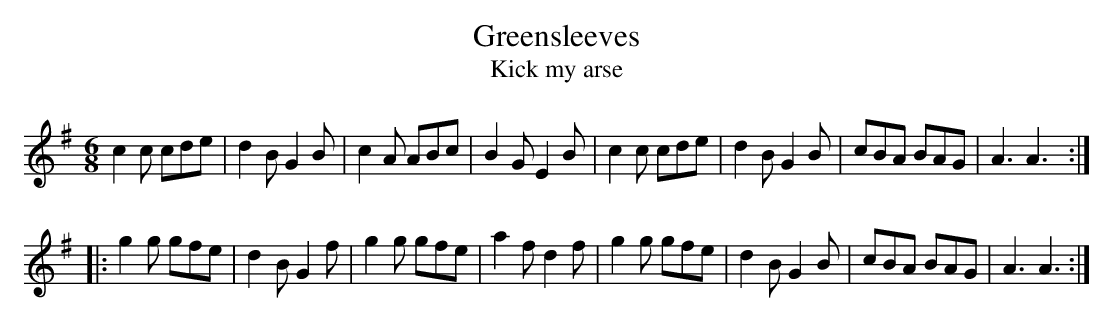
X:1
T:Greensleeves
T:Kick my arse
M:6/8
K:Em
c2c cde | d2B G2B | c2A ABc | B2G E2B | \
c2c cde | d2B G2B | cBA BAG | A3 A3 :|
|:g2g gfe | d2B G2f | g2g gfe | a2f d2f | \
g2g gfe | d2B G2B | cBA BAG | A3 A3 :|
